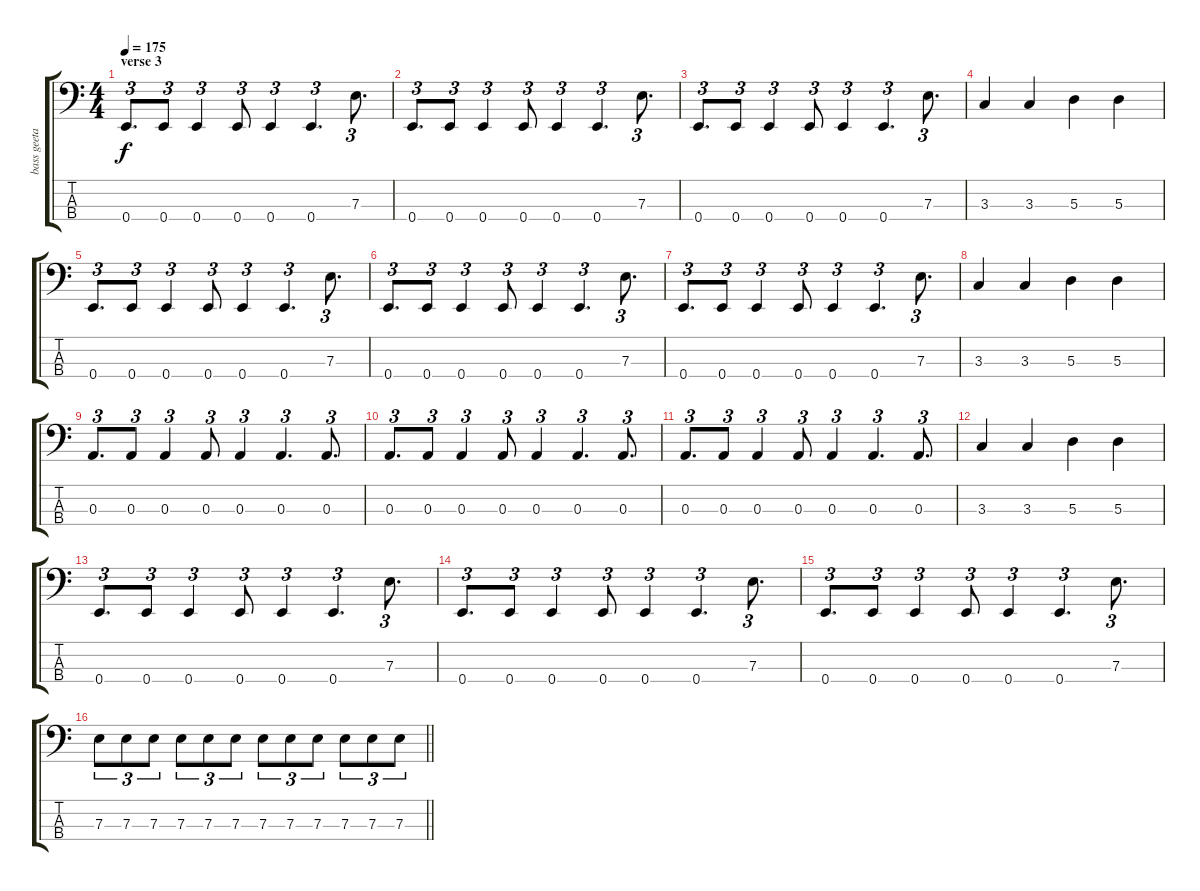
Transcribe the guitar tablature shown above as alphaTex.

\track ("bass geetar" "bass geeta") {instrument electricbasspick}
\staff {score tabs}
\tuning (G2 D2 A1 E1) {hide}
\ts (4 4)
\section ("" "verse 3")
\tempo 175
\clef f4
\ks c
0.4.8{d tu (3 2) dy f} 0.4.8{tu (3 2)} 0.4.4{tu (3 2)} 0.4.8{tu (3 2)} 0.4.4{tu (3 2)} 0.4.4{d tu (3 2)} 7.3.8{d tu (3 2)} |
0.4.8{d tu (3 2)} 0.4.8{tu (3 2)} 0.4.4{tu (3 2)} 0.4.8{tu (3 2)} 0.4.4{tu (3 2)} 0.4.4{d tu (3 2)} 7.3.8{d tu (3 2)} |
0.4.8{d tu (3 2)} 0.4.8{tu (3 2)} 0.4.4{tu (3 2)} 0.4.8{tu (3 2)} 0.4.4{tu (3 2)} 0.4.4{d tu (3 2)} 7.3.8{d tu (3 2)} |
3.3.4 3.3.4 5.3.4 5.3.4 |
0.4.8{d tu (3 2)} 0.4.8{tu (3 2)} 0.4.4{tu (3 2)} 0.4.8{tu (3 2)} 0.4.4{tu (3 2)} 0.4.4{d tu (3 2)} 7.3.8{d tu (3 2)} |
0.4.8{d tu (3 2)} 0.4.8{tu (3 2)} 0.4.4{tu (3 2)} 0.4.8{tu (3 2)} 0.4.4{tu (3 2)} 0.4.4{d tu (3 2)} 7.3.8{d tu (3 2)} |
0.4.8{d tu (3 2)} 0.4.8{tu (3 2)} 0.4.4{tu (3 2)} 0.4.8{tu (3 2)} 0.4.4{tu (3 2)} 0.4.4{d tu (3 2)} 7.3.8{d tu (3 2)} |
3.3.4 3.3.4 5.3.4 5.3.4 |
0.3.8{d tu (3 2)} 0.3.8{tu (3 2)} 0.3.4{tu (3 2)} 0.3.8{tu (3 2)} 0.3.4{tu (3 2)} 0.3.4{d tu (3 2)} 0.3.8{d tu (3 2)} |
0.3.8{d tu (3 2)} 0.3.8{tu (3 2)} 0.3.4{tu (3 2)} 0.3.8{tu (3 2)} 0.3.4{tu (3 2)} 0.3.4{d tu (3 2)} 0.3.8{d tu (3 2)} |
0.3.8{d tu (3 2)} 0.3.8{tu (3 2)} 0.3.4{tu (3 2)} 0.3.8{tu (3 2)} 0.3.4{tu (3 2)} 0.3.4{d tu (3 2)} 0.3.8{d tu (3 2)} |
3.3.4 3.3.4 5.3.4 5.3.4 |
0.4.8{d tu (3 2)} 0.4.8{tu (3 2)} 0.4.4{tu (3 2)} 0.4.8{tu (3 2)} 0.4.4{tu (3 2)} 0.4.4{d tu (3 2)} 7.3.8{d tu (3 2)} |
0.4.8{d tu (3 2)} 0.4.8{tu (3 2)} 0.4.4{tu (3 2)} 0.4.8{tu (3 2)} 0.4.4{tu (3 2)} 0.4.4{d tu (3 2)} 7.3.8{d tu (3 2)} |
0.4.8{d tu (3 2)} 0.4.8{tu (3 2)} 0.4.4{tu (3 2)} 0.4.8{tu (3 2)} 0.4.4{tu (3 2)} 0.4.4{d tu (3 2)} 7.3.8{d tu (3 2)} |
\barLineRight lightlight
7.3.8{tu (3 2)} 7.3.8{tu (3 2)} 7.3.8{tu (3 2)} 7.3.8{tu (3 2)} 7.3.8{tu (3 2)} 7.3.8{tu (3 2)} 7.3.8{tu (3 2)} 7.3.8{tu (3 2)} 7.3.8{tu (3 2)} 7.3.8{tu (3 2)} 7.3.8{tu (3 2)} 7.3.8{tu (3 2)}
